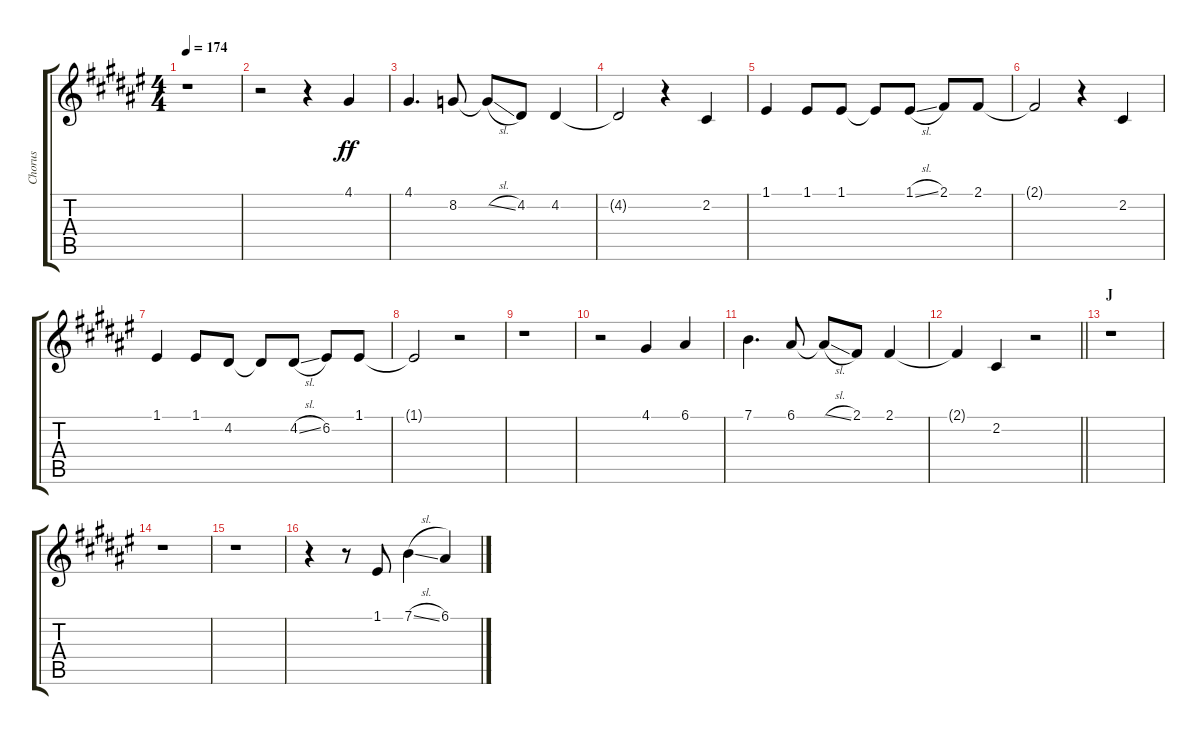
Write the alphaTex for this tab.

\track ("Chorus" "Chorus") {instrument voiceoohs}
\staff {score tabs}
\tuning (E4 B3 G3 D3 A2 E2) {hide}
\ts (4 4)
\tempo 174
\clef g2
\ks f#
r.1{dy ff} |
r.2 r.4 4.1.4 |
4.1.4{d} 8.2.8 8.2{sl t}.8 4.2.8 4.2.4 |
4.2{t}.2 r.4 2.2.4 |
1.1.4 1.1.8 1.1.8 1.1{t}.8 1.1{sl}.8 2.1.8 2.1.8 |
2.1{t}.2 r.4 2.2.4 |
1.1.4 1.1.8 4.2.8 4.2{t}.8 4.2{sl}.8 6.2.8 1.1.8 |
1.1{t}.2 r.2 |
r.1 |
r.2 4.1.4 6.1.4 |
7.1.4{d} 6.1.8 6.1{sl t}.8 2.1.8 2.1.4 |
\barLineRight lightlight
2.1{t}.4 2.2.4 r.2 |
\section ("" "J")
r.1 |
r.1 |
r.1 |
r.4 r.8 1.1.8 7.1{sl}.4 6.1.4
